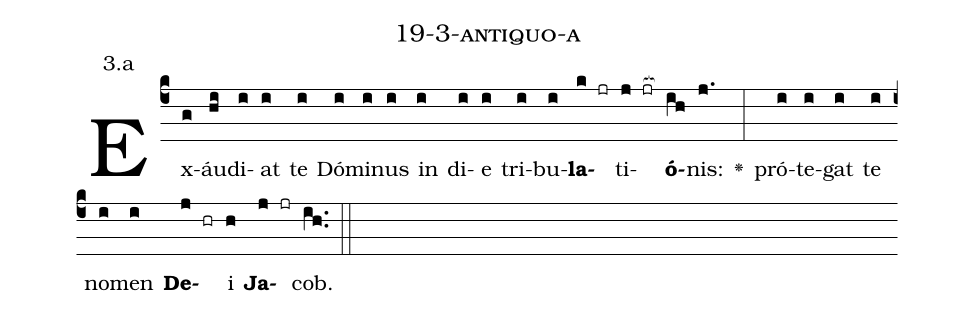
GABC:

name: 19-3-antiquo-a;
annotation: 3.a;
%%
(c4)Ex(g)áu(hi)di(i)at(i) te(i) Dó(i)mi(i)nus(i) in(i) di(i)e(i) tri(i)bu(i)<b>la</b>(k jr)ti(j jr[ocb:1{])<b>ó</b>(ih[ocb:0}])nis:(j.) <v>\greheightstar</v>(:) pró(i)te(i)gat(i) te(i) no(i)men(i) <b>De</b>(j hr)i(h) <b>Ja</b>(j jr)cob.(ih..) (::)


%E(i) u(i) o(j) u(h) a(j) e.(ih..) (::)
